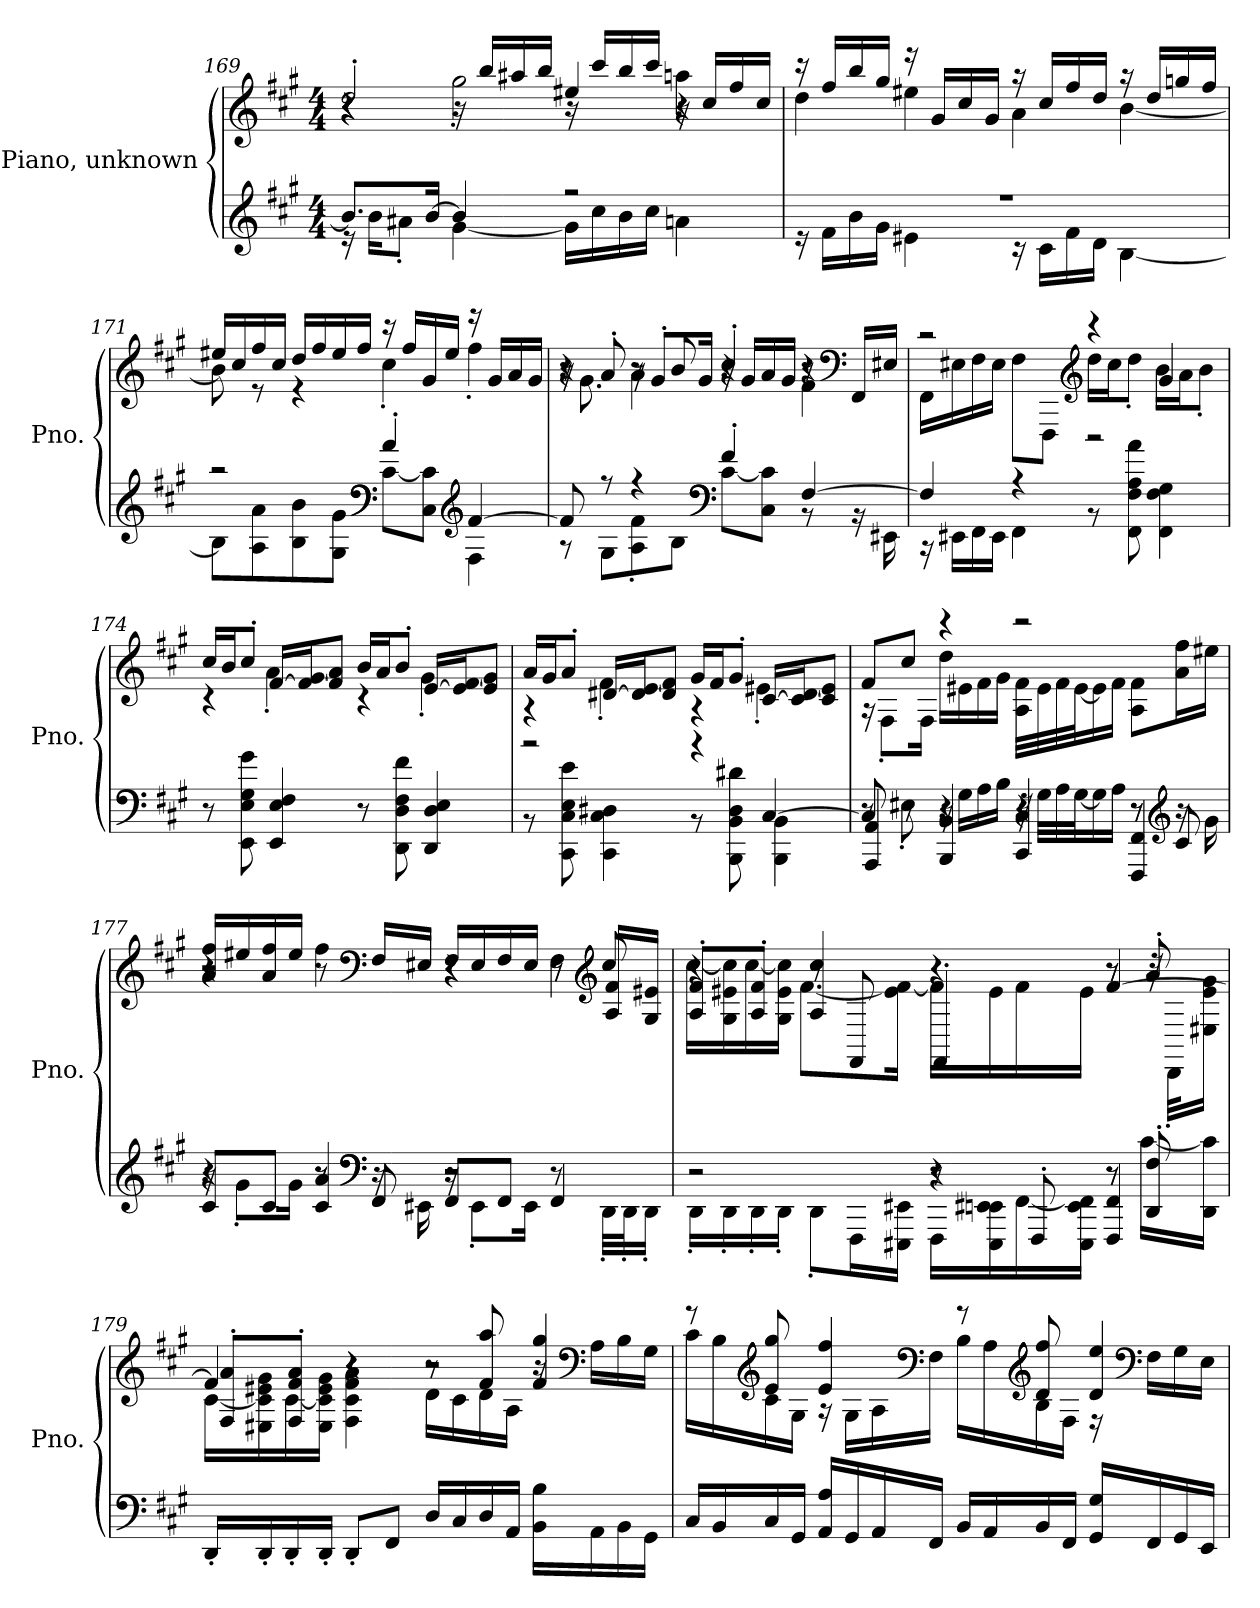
**kern	**kern
*part1	*part1
*staff2	*staff1
*I"Piano, unknown	*
*I'Pno.	*
!!LO:LB:g=z
*clefG2	*clefG2
*k[f#c#g#]	*k[f#c#g#]
*M4/4	*M4/4
=169	=169
*^	*^
*	*	*	*^
8.b/L]	16r	4r	4r	2dd'/
.	16b\KL	.	.	.
.	8a#X'\J	.	.	.
[16b/Jk	.	.	.	.
4b/]	[4g#\	16r	2gg#'\	.
.	.	16bb/LL	.	.
.	.	16aa#X/	.	.
.	.	16bb/JJ	.	.
2r	16g#\LL]	16r	.	4ee#X/
.	16cc#\	16ccc#/LL	.	.
.	16b\	16bb/	.	.
.	16cc#\JJ	16ccc#/JJ	.	.
.	4an\	16r	4aan\	4r
.	.	16cc#/LL	.	.
.	.	16ff#/	.	.
.	.	16cc#/JJ	.	.
*	*	*	*v	*v
=170	=170	=170	=170
1r	16r	16r	4dd\
.	16f#\LL	16ff#/LL	.
.	16b\	16bb/	.
.	16g#\JJ	16gg#/JJ	.
.	4e#X\	16r	4ee#X\
.	.	16g#/LL	.
.	.	16cc#/	.
.	.	16g#/JJ	.
.	16r	16r	4a\
.	16c#\LL	16cc#/LL	.
.	16f#\	16ff#/	.
.	16d\JJ	16dd/JJ	.
.	[4B\	16r	[4b\
.	.	16dd/LL	.
.	.	16ggn/	.
.	.	16ff#/JJ	.
!!LO:LB:g=z	!!
=171	=171	=171	=171
2r	8B\L]	16ee#X/LL	8b\]
.	.	16cc#/	.
.	8A\ 8a\	16ff#/	8r
.	.	16cc#/JJ	.
.	8B\ 8b\	16dd/LL	4r
.	.	16ff#/	.
.	8G#\ 8g#\J	16ee#/	.
.	.	16ff#/JJ	.
*clefF4	*	*	*
4a'/	[8c#\L	16r	4cc#'\
.	.	16ff#/LL	.
.	8C#\ 8c#\]J	16g#/	.
.	.	16ee#/JJ	.
*clefG2	*	*	*
[4f#/	4F#\	16r	4ff#'\
.	.	16g#/LL	.
.	.	16a/	.
.	.	16g#/JJ	.
=172	=172	=172	=172
*	*	*	*^
8f#/]	8r	4r	16r	8r
.	.	.	8.g#\	.
8r	8G#\L	.	.	8a'/
4r	8A\' 8f#\'	8r	4a\	16r
.	.	.	.	8g#'/L
.	8B\J	8b/	.	.
.	.	.	.	16g#/Jk
*clefF4	*	*	*	*
4f#'/	[8c#\L	4cc#'/	4r	16r
.	.	.	.	16g#/LL
.	8C#\ 8c#\]J	.	.	16a/
.	.	.	.	16g#/JJ
[4F#/	8r	4r	4f#\	8r
*	*	*clefF4	*	*
.	16r	.	.	16FF#/LL
.	16EE#X\	.	.	16E#X/JJ
*	*	*	*v	*v
!!LO:PB:g=z
=173	=173	=173	=173
4F#/]	16r	2r	16FF#\LL
.	16EE#X\LL	.	16E#X\
.	16FF#\	.	16F#\
.	16EE#\JJ	.	16E#\JJ
4r	4FF#\	.	8F#\L
.	.	.	8FFF#\J
*	*	*clefG2	*
2r	8r	4r	16dd\LL
.	.	.	16cc#\J
.	8FF#\ 8F#\ 8A\ 8a\	.	8dd'\J
.	4FF#\ 4F#\ 4G#\	4g#/	16b\LL
.	.	.	16a\J
.	.	.	8b'\J
*v	*v	*	*
=174	=174	=174
8r	16cc#/LL	4r
.	16b/J	.
8EE\ 8E\ 8G#\ 8g#\	8cc#'/J	.
4EE/ 4E/ 4F#/	[16f#/LL	4a'\
.	16f#/_ 16g#/J	.
.	8f#/] 8a/J	.
8r	16b/LL	4r
.	16a/J	.
8DD\ 8D\ 8F#\ 8f#\	8b'/J	.
4DD/ 4D/ 4E/	[16e/LL	4g#'\
.	16e/_ 16f#/J	.
.	8e/] 8g#/J	.
!!LO:LB:g=z	!!
=175	=175	=175
*^	*	*
2r	8r	16a/LL	4r
.	.	16g#/J	.
.	8CC#\ 8C#\ 8E\ 8e\	8a'/J	.
.	4CC#\ 4C#\ 4D#X\	[16d#X/LL	4f#'\
.	.	16d#/_ 16e/J	.
.	.	8d#/] 8f#/J	.
4r	8r	16g#/LL	4r
.	.	16f#/J	.
.	8BBB\ 8BB\ 8D#\ 8d#X\	8g#'/J	.
[4C#/	4BBB\ 4BB\	[16c#/LL	4e#X'\
.	.	16c#/_ 16d#/J	.
.	.	8c#/] 8e#/J	.
=176	=176	=176	=176
*	*^	*	*
8C#/]	8r	4AAA/ 4AA/	8f#/L	16r
.	.	.	.	8F#'\L
8r	8E#X'\	.	8cc#/J	.
.	.	.	.	16F#\Jk
4r	16r	4BBB/ 4BB/	4r	16dd\LL
.	16G#\LL	.	.	16e#X\
.	16A\	.	.	16f#\
.	16B\JJ	.	.	16g#\JJ
4r	32r	4CC#/ 4C#/	2r	32A\ 32f#\LLL
.	32G#\LLL	.	.	32e#\
.	32A\	.	.	32f#\
.	[32G#\J	.	.	[32e#\J
.	16G#\]	.	.	16e#\]
.	16A\JJ	.	.	16f#\JJ
8r	8r	4FFF#/ 4FF#/	.	8A\ 8f#\L
*clefG2	*	*	*	*
8c#/	16r	.	.	16a\ 16ff#\L
.	16g#\	.	.	16ee#X\JJ
!!LO:LB:g=z
=177	=177	=177	=177	=177
*	*	*	*	*^
8c#/L	16r	4r	2r	4r	16a/ 16ff#/LL
.	8g#'\L	.	.	.	16ee#X/
8c#/J	.	.	.	.	16a/ 16ff#/
.	16g#\Jk	.	.	.	16ee#/JJ
4c#/ 4a/	8r	8r	.	4ff#\	8r
*clefF4	*	*	*clefF4	*	*
.	16r	8FF#/	.	.	16F#/LL
.	16EE#X\	.	.	.	16E#X/JJ
2r	16r	8FF#/L	4r	4r	16F#/LL
.	8EE#'\L	.	.	.	16E#/
.	.	8FF#/J	.	.	16F#/
.	16EE#\Jk	.	.	.	16E#/JJ
.	8r	4FF#/	8r	4F#\	8r
*	*	*	*clefG2	*	*
.	32DD'\LLL	.	8cc#/	.	16A/ 16f#/LL
.	32DD'\J	.	.	.	.
.	16DD'\JJ	.	.	.	16G#/ 16e#X/JJ
!!LO:LB:g=z	!!	!!
=178	=178	=178	=178	=178	=178
2r	16DD'\LL	2r	8A/' 8f#/'L	[16cc#\LL	4r
.	16DD'\	.	.	16G#\ 16e#X\ 16cc#\]	.
.	16DD'\	.	8A/' 8f#/'J	[16cc#\	.
.	16DD'\JJ	.	.	16G#\ 16e#\ 16cc#\]JJ	.
.	8DD'\L	.	4A/ 4cc#/	[8.f#\L	8r
.	16FFF#\L	.	.	.	8FF#/
.	16EEE#X\ 16EE#X\JJ	.	.	16e#\ 16f#\_Jk	.
4r	16FFF#\LL	8r	4r	16f#\LL]	4FF#'/
.	16EEE#\ 16EEn\ 16EE#X\	.	.	16e#\	.
.	[16FF#\	8FFF#'/	.	16f#\	.
.	16EEE#\ 16EE#\ 16FF#\]JJ	.	.	16e#\JJ	.
8r	8r	4FFF#/ 4FF#/	[4f#/	8r	8r
8DD/' 8F#/'	[16c#\LL	.	.	32r	8a'/
.	.	.	.	32DD'\KLL	.
.	16DD\ 16c#\]JJ	.	.	16E#X\ 16e#\ 16g#\JJ	.
*v	*v	*v	*	*	*
!!LO:LB:g=z	!!	!!
=179	=179	=179	=179
16DD'/LL	4f#/]	[16c#\LL	8F#/' 8a/'L
16DD'/	.	16E#X\ 16c#\] 16e#X\ 16g#\	.
16DD'/	.	[16c#\	8F#/' 8f#/' 8a/'J
16DD'/JJ	.	16E#\ 16c#\] 16e#\ 16g#\JJ	.
8DD'/L	4r	4F#\ 4c#\ 4f#\ 4a\	4r
8FF#/J	.	.	.
16D/LL	8r	16d\LL	2r
16C#/	.	16c#\	.
16D/	8f#/ 8aa/	16d\	.
16AA/JJ	.	16A\JJ	.
16BB\ 16B\LL	4f#/ 4gg#/	16r	.
*	*clefF4	*	*
16AA\	.	16A\LL	.
16BB\	.	16B\	.
16GG#\JJ	.	16G#\JJ	.
*	*	*v	*v
=180	=180	=180
16C#/LL	8r	16c#\LL
16BB/	.	16B\
*	*clefG2	*
16C#/	8e/ 8gg#/	16c#\
16GG#/JJ	.	16G#\JJ
16AA/ 16A/LL	4e/ 4ff#/	16r
16GG#/	.	16G#\LL
16AA/	.	16A\
*	*clefF4	*
16FF#/JJ	.	16F#\JJ
16BB/LL	8r	16B\LL
16AA/	.	16A\
*	*clefG2	*
16BB/	8d/ 8ff#/	16B\
16FF#/JJ	.	16F#\JJ
16GG#/ 16G#/LL	4d/ 4ee/	16r
*	*clefF4	*
16FF#/	.	16F#\LL
16GG#/	.	16G#\
16EE/JJ	.	16E\JJ
*	*v	*v
=	=
*-	*-
